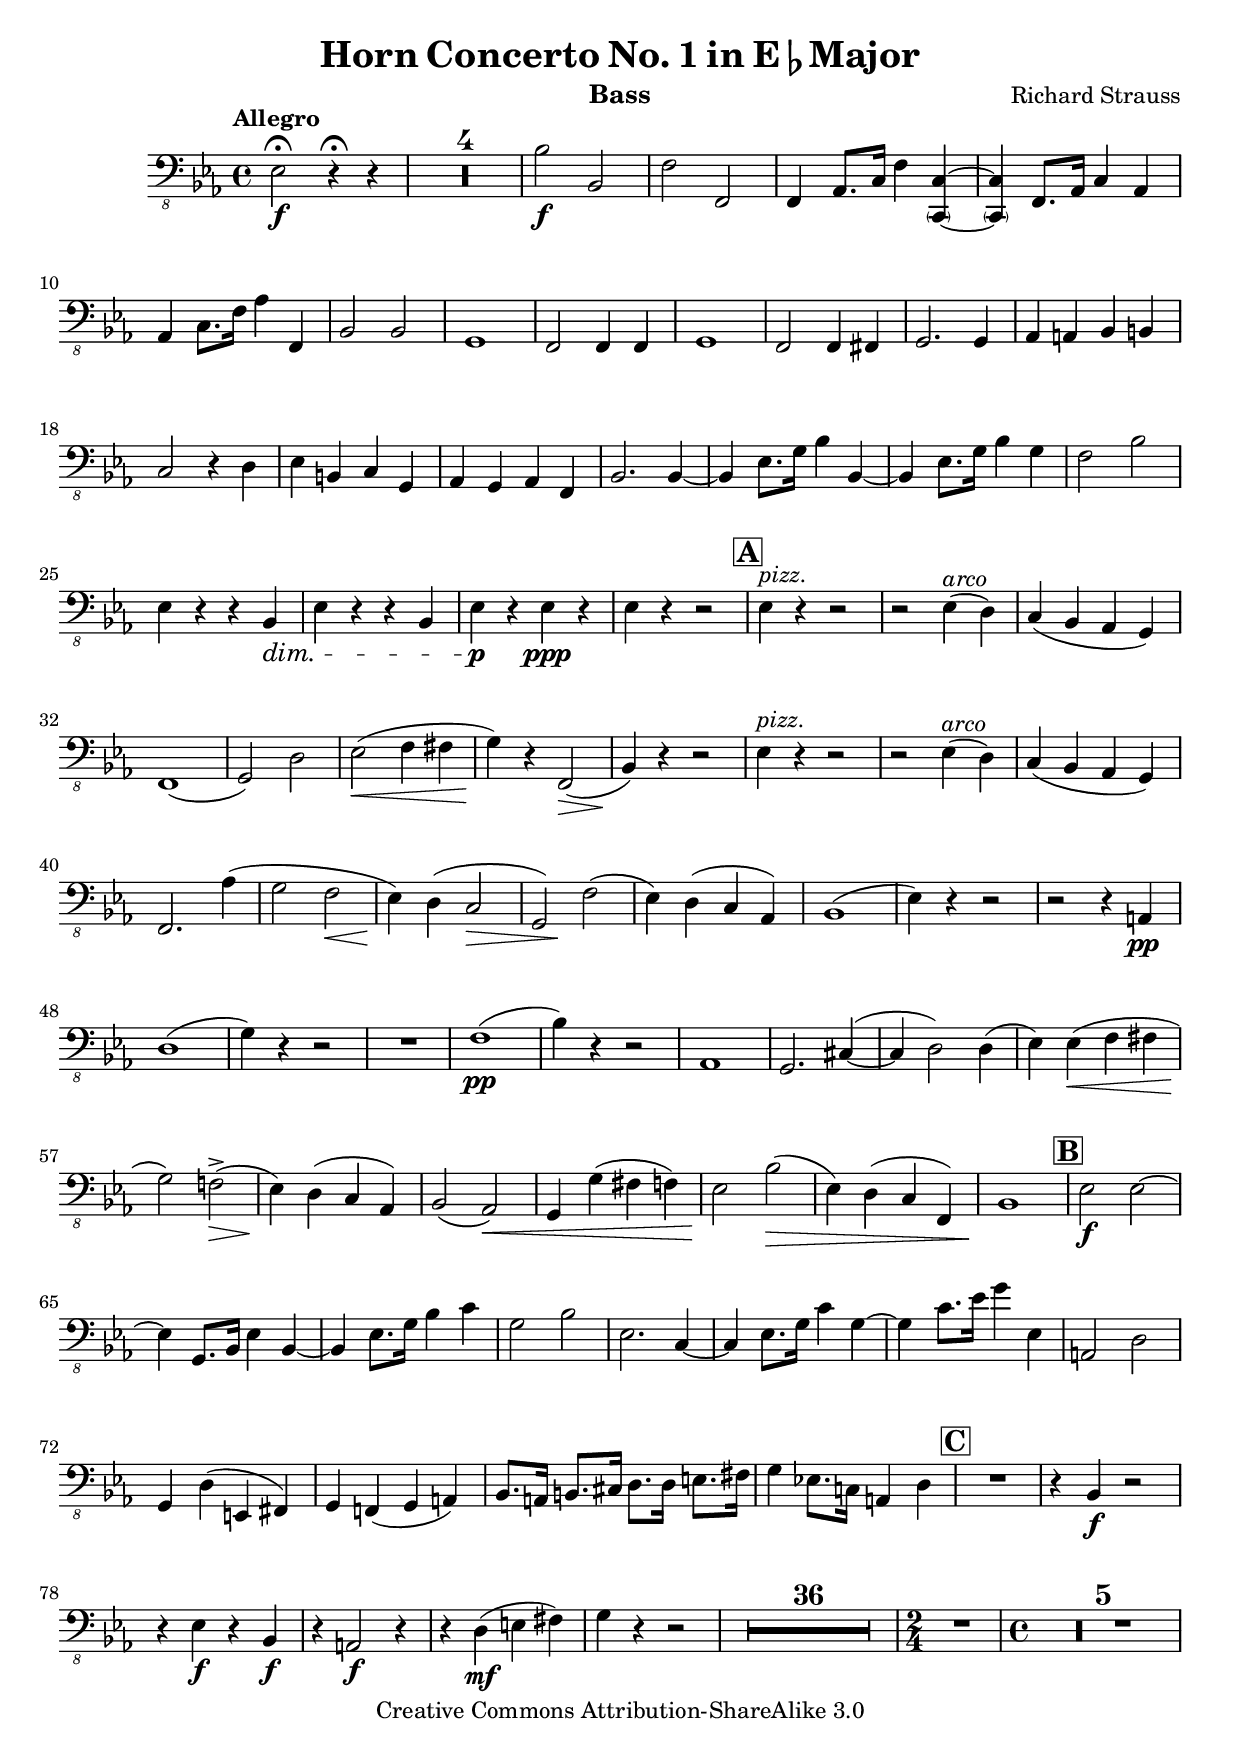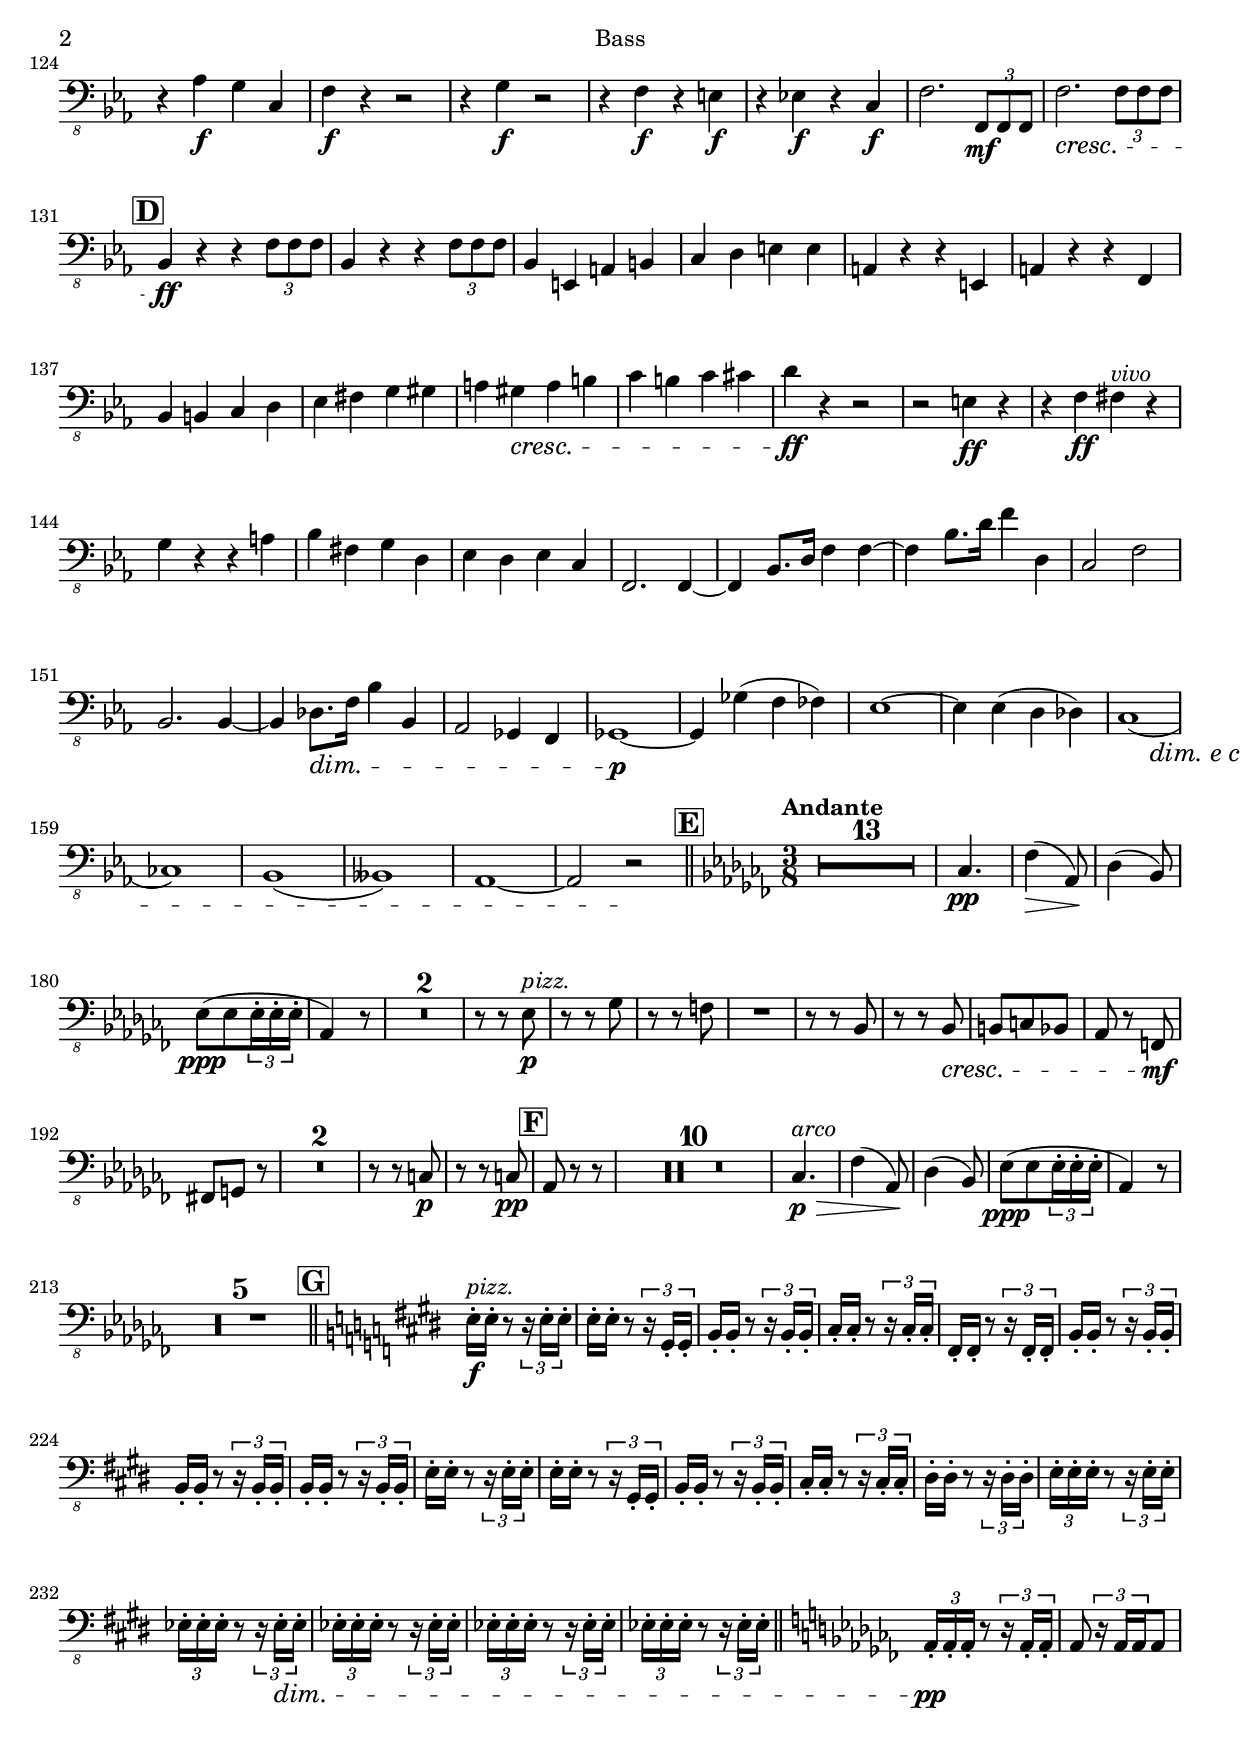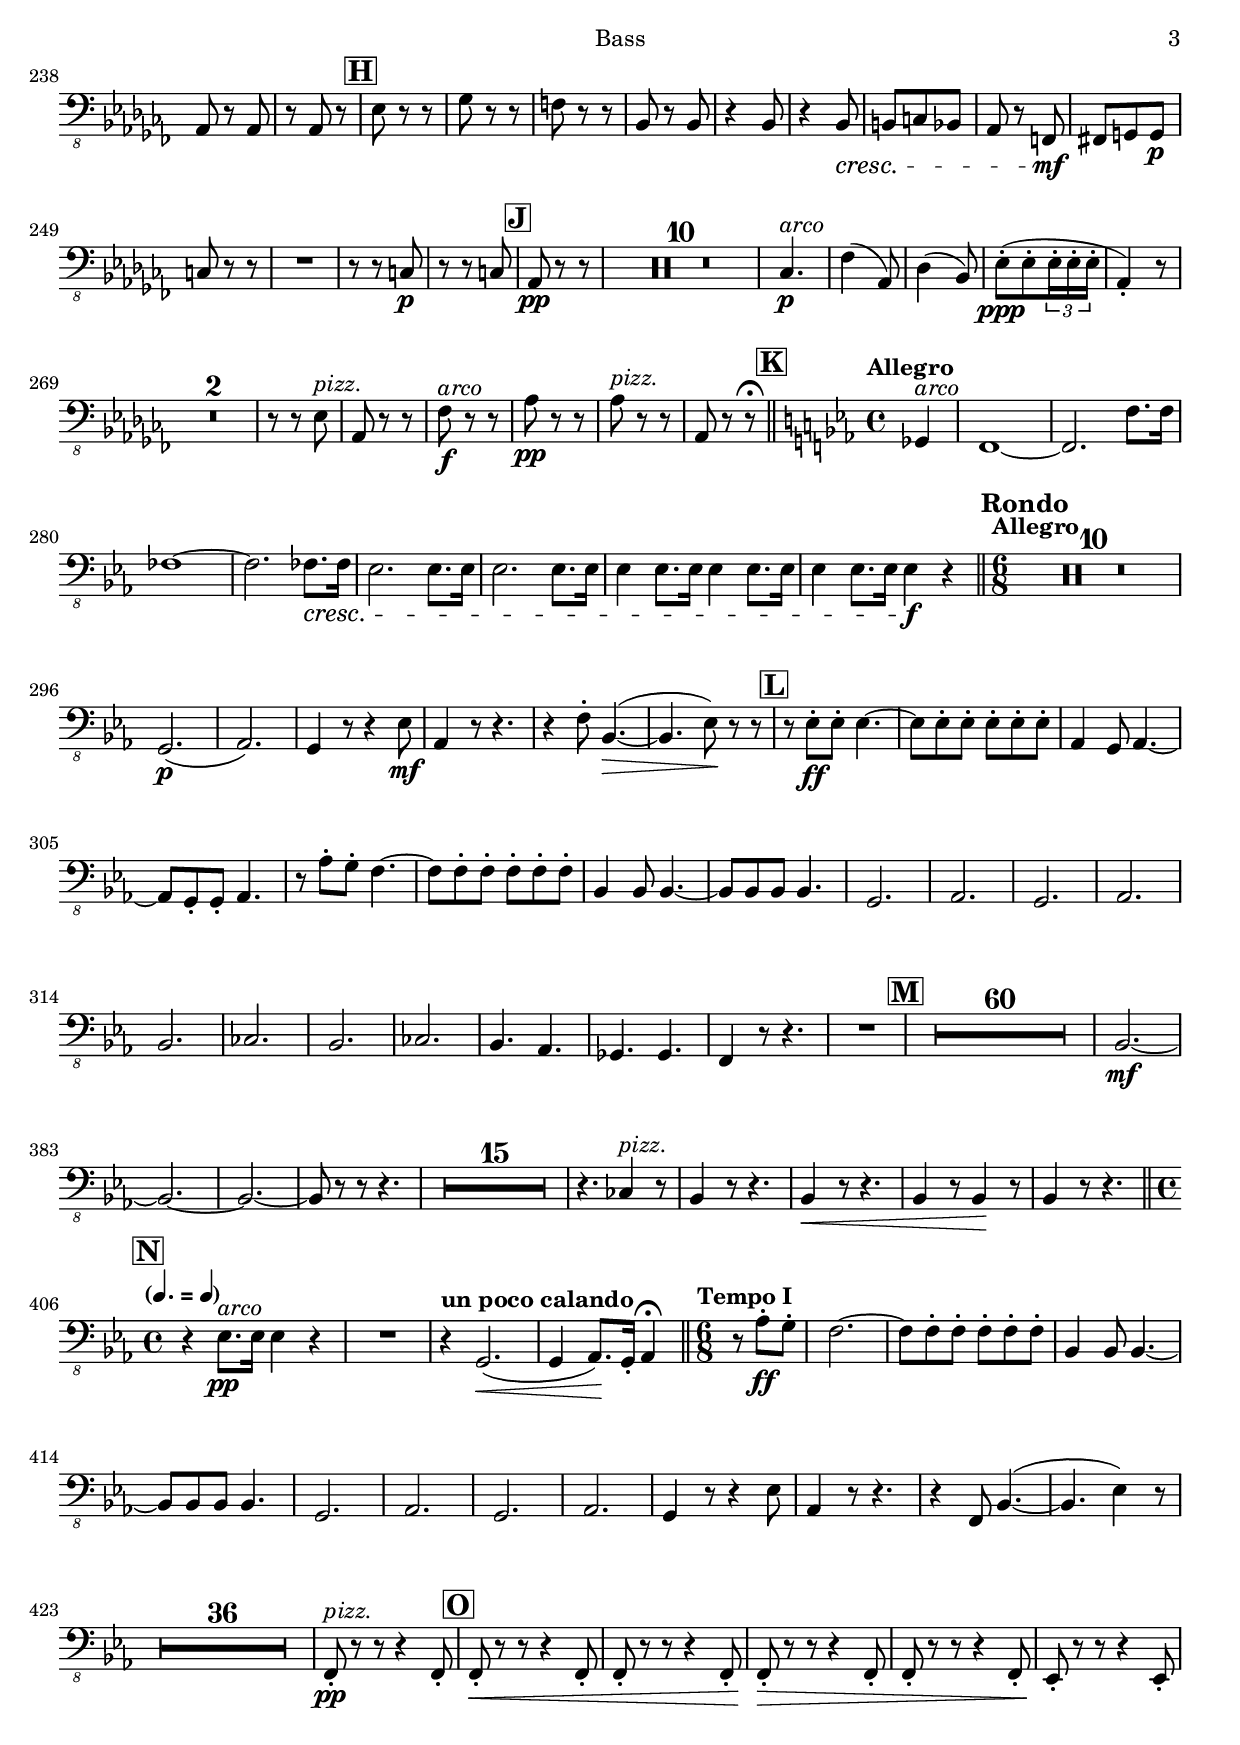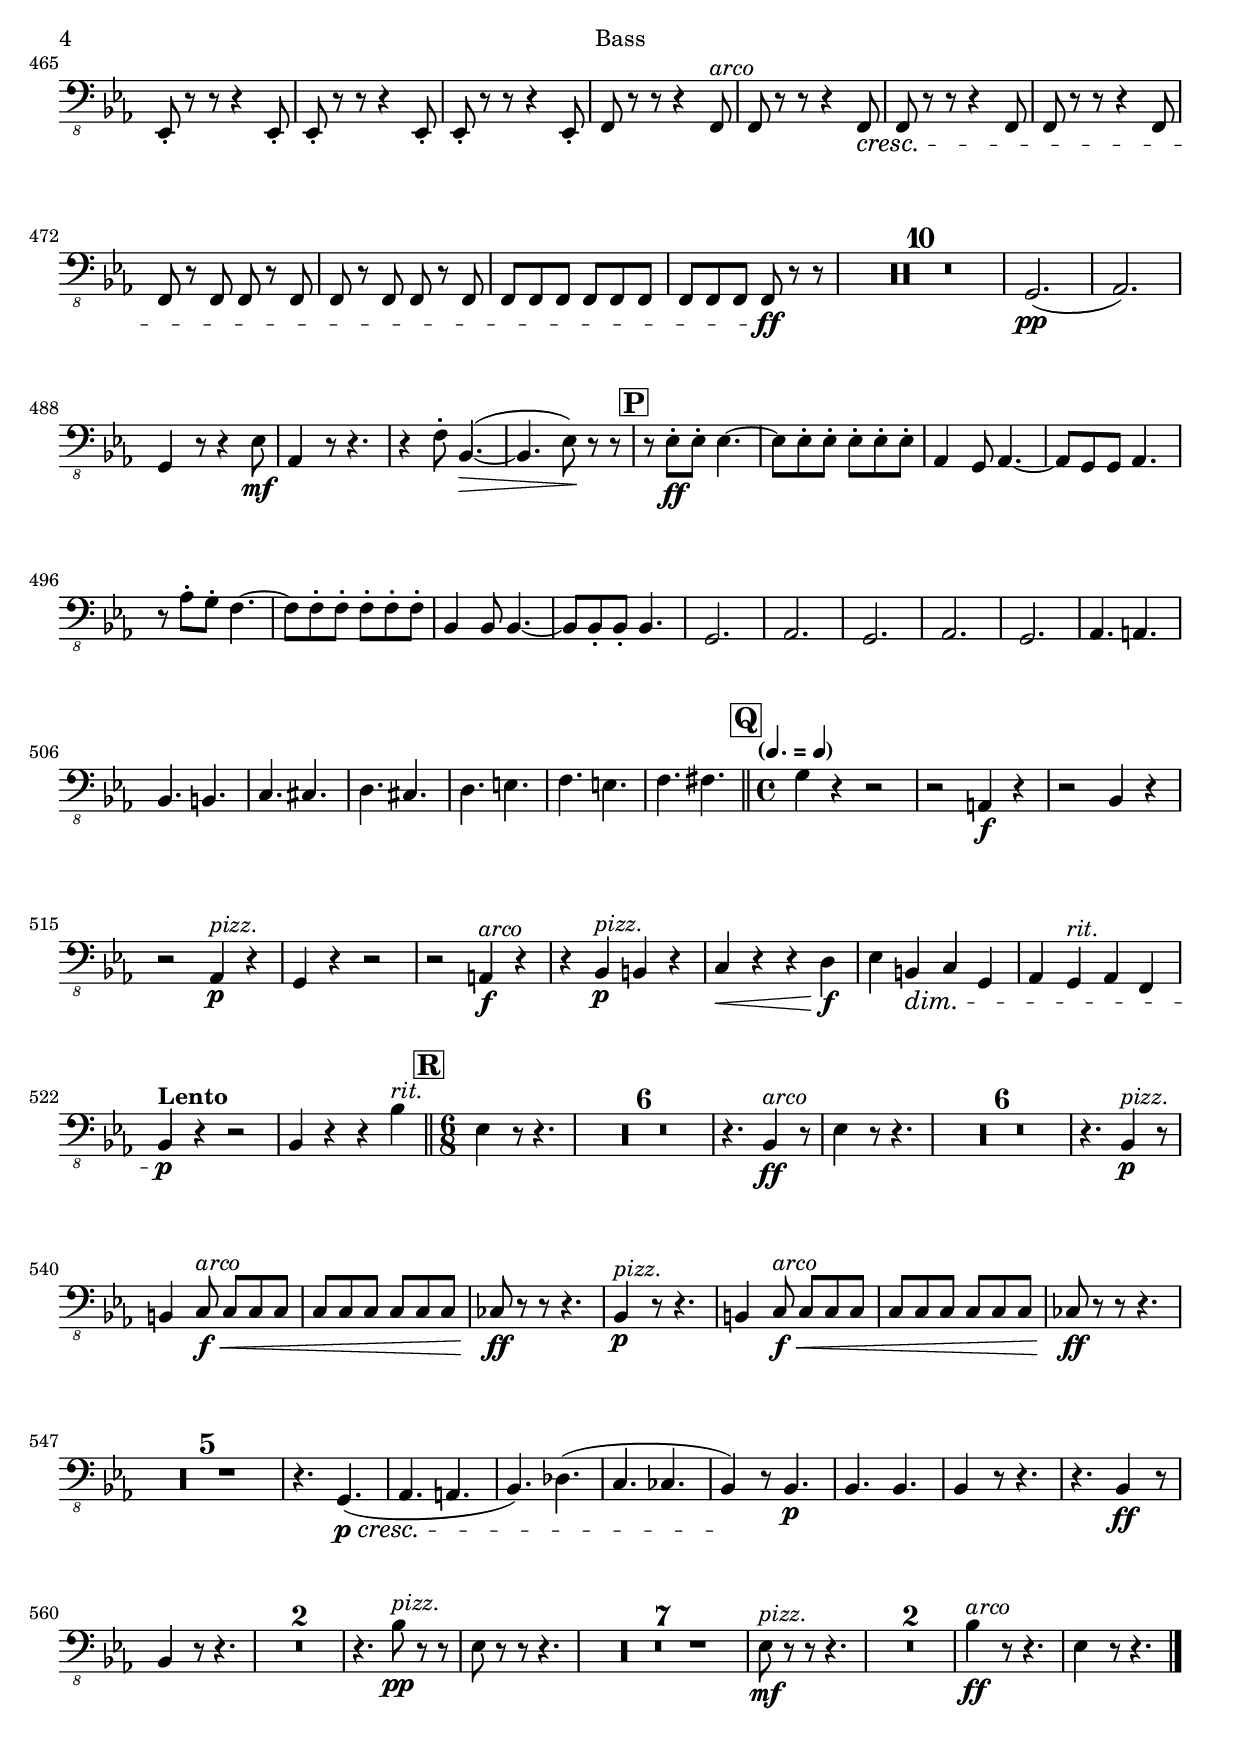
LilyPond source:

\version "2.13.41"

\version "2.13.41"

\include "defs.ily"

bassMvtI = \relative c,
{
  \clef "bass_8"
  \key ees \major
  ees2\f\fermata r4\fermata r |
  R1*4 |
  bes'2\f bes, |
  f'2 f, |
  f4 aes8. c16 f4 <\parenthesize c, c'>4~ |
  <\parenthesize c c'>4 f8. aes16 c4 aes |
  aes c8. f16 aes4 f, |
  bes2 bes |
  g1 |
  f2 f4 f |
  g1 |
  f2 f4 fis |
  g2. g4 |
  aes a bes b |
  c2 r4 d4 |
  ees b c g |
  aes g aes f |
  bes2. bes4~ |
  bes ees8. g16 bes4 bes,~ |
  bes ees8. g16 bes4 g |
  f2 bes |
  ees,4 r r bes\dim
  ees r r bes |
  ees\p r ees\ppp r |
  ees r r2 |

  %A
  ees4^\pizz r r2 |
  r2 ees4(^\arco d) |
  c( bes aes g) |
  f1( |
  g2) d' |
  ees2(\< f4 fis |
  g)\! r f,2(\> |
  bes4)\! r r2 |
  ees4^\pizz r r2 |
  r2 ees4(^\arco d) |
  c( bes aes g) |
  f2. aes'4( |
  g2 f\< |
  ees4)\! d( c2\> |
  << {s4 s\!} {g2)} >> f'( |
  ees4) d( c aes) |
  bes1( |
  ees4) r r2 |
  r2 r4 a,\pp |
  d1( |
  g4) r r2 |
  R1 |
  f1(\pp |
  bes4) r r2 |
  aes,1 |
  g2. cis4~( |
  cis d2) d4( |
  ees) ees(\< f fis |
  g2)\! f2->(\> |
  ees4)\! d( c aes) |
  bes2( aes)\< |
  g4 g'( fis f) |
  ees2\! bes'(\> |
  ees,4) d( c f,) |
  bes1\! |

  %B
  ees2\f ees~ |
  ees4 g,8. bes16 ees4 bes~ |
  bes ees8. g16 bes4 c |
  g2 bes |
  ees,2. c4~ |
  c ees8. g16 c4 g~ |
  g c8. ees16 g4 ees, |
  a,2 d |
  g,4 d'( e, fis) |
  g f( g a) |
  bes8. a16 b8. cis16 d8. d16 e8. fis16 |
  g4 ees8. c16 a4 d |

  %C
  R1 |
  r4 bes\f r2 |
  r4 ees\f r bes\f |
  r4 a2\f r4 |
  r4 d(\mf e fis) |
  g r r2 |
  R1*36 |

  %2/4
  R2 |

  %4/4
  R1*5 |
  r4 aes\f g c, |
  f\f r r2 |
  r4 g\f r2 |
  r4 f\f r e\f |
  r ees\f r c\f |
  f2. \times 2/3 {f,8\mf f f} |
  f'2.\cresc \times 2/3 {f8 f f} |

  %D
  bes,4\ff r r \times 2/3 {f'8 f f} |
  bes,4 r r \times 2/3 {f'8 f f} |
  bes,4 e, a b |
  c d e e |
  a, r r e |
  a r r f |
  bes b c d |
  ees fis g gis |
  a gis\cresc a b | %EDIT: cresc added
  c b c cis |
  d\ff r r2 |
  r2 e,4\ff r |
  r f\ff fis^\vivo r |
  g r r a |
  bes fis g d |
  ees d ees c |
  f,2. f4~ |
  f bes8. d16 f4 f~ |
  f bes8. d16 f4 d, |
  c2 f |
  bes,2. bes4~ |
  bes des8.\dim f16 bes4 bes, |
  aes2 ges4 f |
  ges1~\p |
  ges4 ges'( f fes) |
  ees1~ |
  ees4 ees( d des) |
  << {s2 s\dimECalando} {c1(} >> |
  ces) |
  bes( |
  beses) |
  aes~ |
  aes2 r\! |
}

bassMvtII = \relative c,
{
  \key aes \minor
  R4.*13 |
  ces4.\pp |
  fes4(\> aes,8)\! |
  des4( bes8) |
  ees8(\ppp ees \times 2/3 {ees16-. ees-. ees-.} |
  aes,4) r8 |
  R4.*2 |
  r8 r8 ees'8\p^\pizz |
  r r ges |
  r r f |
  R4. |
  r8 r bes, |
  r r bes\cresc |
  b c bes |
  aes r f\mf |
  fis g r |
  R4.*2 |
  r8 r c\p |
  r r c\pp |

  %F
  aes r r |
  R4.*10 |
  ces4.\p\>^\arco |
  fes4( aes,8)\! |
  des4( bes8) |
  ees8(\ppp ees \times 2/3 {ees16-. ees-. ees-.} |
  aes,4) r8 |
  R4.*5 |

  %G
  \key e \major
  e'16-.\f^\pizz e-. r8 \times 2/3 {r16 e-. e-.} |
  e16-. e-. r8 \times 2/3 {r16 gis,-. gis-.} |
  b16-. b-. r8 \times 2/3 {r16 b-. b-.} |
  cis16-. cis-. r8 \times 2/3 {r16 cis-. cis-.} |
  fis,16-. fis-. r8 \times 2/3 {r16 fis-. fis-.} |
  \repeat unfold 3 {b16-. b-. r8 \times 2/3 {r16 b-. b-.} |}
  e16-. e-. r8 \times 2/3 {r16 e-. e-.} |
  e16-. e-. r8 \times 2/3 {r16 gis,-. gis-.} |
  b16-. b-. r8 \times 2/3 {r16 b-. b-.} |
  cis16-. cis-. r8 \times 2/3 {r16 cis-. cis-.} |
  dis16-. dis-. r8 \times 2/3 {r16 dis-. dis-.} |
  \times 2/3 {e16-. e-. e-.} r8 \times 2/3 {r16 e-. e-.} |
  \times 2/3 {ees16-. ees-. ees-.} r8 \times 2/3 {r16 ees-.\dim ees-.} |
  \repeat unfold 3 {\times 2/3 {ees16-. ees-. ees-.} r8 \times 2/3 {r16 ees-. ees-.} |}

  \key aes \minor
  \times 2/3 {aes,16-.\pp aes-. aes-.} r8 \times 2/3 {r16 aes-. aes-.} |
  aes8 \times 2/3 {r16 aes aes} aes8 |
  aes r aes |
  r aes r |

  %H
  ees' r r |
  ges r r |
  f r r |
  bes, r bes |
  r4 bes8 |
  r4 bes8\cresc |
  b c bes |
  aes r f\mf |
  fis g g\p |
  c r r |
  R4. |
  r8 r c\p |
  r r c |

  %J
  aes\pp r r |
  R4.*10 |
  ces4.\p^\arco |
  fes4( aes,8) |
  des4( bes8) |
  ees8-.(\ppp ees-. \times 2/3 {ees16-. ees-. ees-.} |
  aes,4-.) r8 |
  R4.*2 |
  r8 r ees'^\pizz |
  aes, r r |
  fes'\f^\arco r r |
  aes\pp r r |
  aes^\pizz r r |
  aes, r r\fermata |
}

bassMvtIII = \relative c,
{
  \key ees \major
  ges4^\arco |
  f1~ |
  f2. f'8. f16 |
  fes1~ |
  fes2. fes8.\cresc fes16 |
  ees2. ees8. ees16 |
  ees2. ees8. ees16 |
  ees4 ees8. ees16 ees4 ees8. ees16 |
  ees4 ees8. ees16 ees4\f r |

  %6/8
  R2.*10 |
  g,2.(\p |
  aes) |
  g4 r8 r4 ees'8\mf |
  aes,4 r8 r4. |
  r4 f'8-. bes,4.(~\> |
  bes ees8)\! r r |

  %L
  r8 ees-.\ff ees-. ees4.~ |
  ees8 ees-. ees-. ees-. ees-. ees-. |
  aes,4 g8 aes4.~ |
  aes8 g-. g-. aes4. |
  r8 aes'-. g-. f4.~ |
  f8 f-. f-. f-. f-. f-. |
  bes,4 bes8 bes4.~ |
  bes8 bes bes bes4. |
  g2. | aes | g | aes | bes | ces | bes | ces |
  bes4. aes |
  ges ges |
  f4 r8 r4. |
  R2. |

  %M
  R2.*60 |
  bes2.~\mf | bes~ | bes~ |
  bes8 r r r4. |
  R2.*15 |
  r4. ces4^\pizz r8 |
  bes4 r8 r4. |
  bes4\< r8 r4. |
  bes4 r8 bes4\! r8 |
  bes4 r8 r4. |

  %N
  %4/4
  r4 ees8.\pp^\arco ees16 ees4 r4 |
  R1 |
  r4 g,2.(\< |
  g4 aes8.)\! g16-. aes4\fermata

  %6/8
  r8 aes'-.\ff g-. |
  f2.~ |
  f8 f-. f-. f-. f-. f-. |
  bes,4 bes8 bes4.~ |
  bes8 bes bes bes4. |
  g2. |
  aes |
  g |
  aes |
  g4 r8 r4 ees'8 |
  aes,4 r8 r4. |
  r4 f8 bes4.~( |
  bes ees4) r8 |
  R2.*36 |
  f,8-.\pp^\pizz r r r4 f8-. |

  %O
  f-.\< r r r4 f8-. |
  f-. r r r4 f8-. |
  f-.\> r r r4 f8-. |
  f-. r r r4 f8-. |
  ees-.\! r r r4 ees8-. |
  \repeat unfold 3 {ees-. r r r4 ees8-. |}
  f r r r4 f8^\arco |
  f r r r4 f8\cresc |
  f r r r4 f8 |
  f r r r4 f8 |
  f r f f r f |
  f r f f r f |
  f f f f f f |
  f f f f\ff r r |
  R2.*10 |
  g2.(\pp |
  aes) |
  g4 r8 r4 ees'8\mf |
  aes,4 r8 r4. |
  r4 f'8-. bes,4.~(\> |
  bes ees8)\! r r |

  %P
  r8 ees-.\ff ees-. ees4.~ |
  ees8 ees-. ees-. ees-. ees-. ees-. |
  aes,4 g8 aes4.~ |
  aes8 g g aes4. |
  r8 aes'8-. g-. f4.~ |
  f8 f-. f-. f-. f-. f-. |
  bes,4 bes8 bes4.~ |
  bes8 bes-. bes-. bes4. |
  g2. | aes | g | aes | g |
  aes4. a |
  bes b |
  c cis |
  d cis |
  d e |
  f e |
  f fis |

  %Q
  %4/4
  g4 r r2 |
  r2 a,4\f r |
  r2 bes4 r |
  r2 aes4\p^\pizz r |
  g r r2 |
  r2 a4\f^\arco r |
  r4 bes\p^\pizz b r |
  c\< r r d\f |
  ees b\dim c g |
  aes g^\rit aes f |
  bes\p r r2 |
  bes4 r r bes'^\rit |

  %R
  %6/8
  ees,4 r8 r4. |
  R2.*6 |
  r4. bes4\ff^\arco r8 |
  ees4 r8 r4. |
  R2.*6 |
  r4. bes4\p^\pizz r8 |
  b4 c8\f\<^\arco c c c |
  c c c c c c |
  ces\ff r r r4. |
  bes4\p^\pizz r8 r4. |
  b4 c8\f\<^\arco c c c |
  c c c c c c |
  ces\ff r r r4. |
  R2.*5 |
  r4. g(\p\cresc |
  aes a |
  bes) des( |
  c ces |
  bes4)\! r8 bes4.\p |
  bes bes |
  bes4 r8 r4. |
  r4. bes4\ff r8 |
  bes4 r8 r4. |
  R2.*2 |
  r4. bes'8\pp^\pizz r r |
  ees, r r r4. |
  R2.*7 |
  ees8\mf^\pizz r r r4. |
  R2.*2 |
  bes'4\ff^\arco r8 r4. |
  ees,4 r8 r4. |
}

bass = {\bassMvtI \bassMvtII \bassMvtIII}


instrument = "Bass"
notes = \bass

\include "part.ily"
